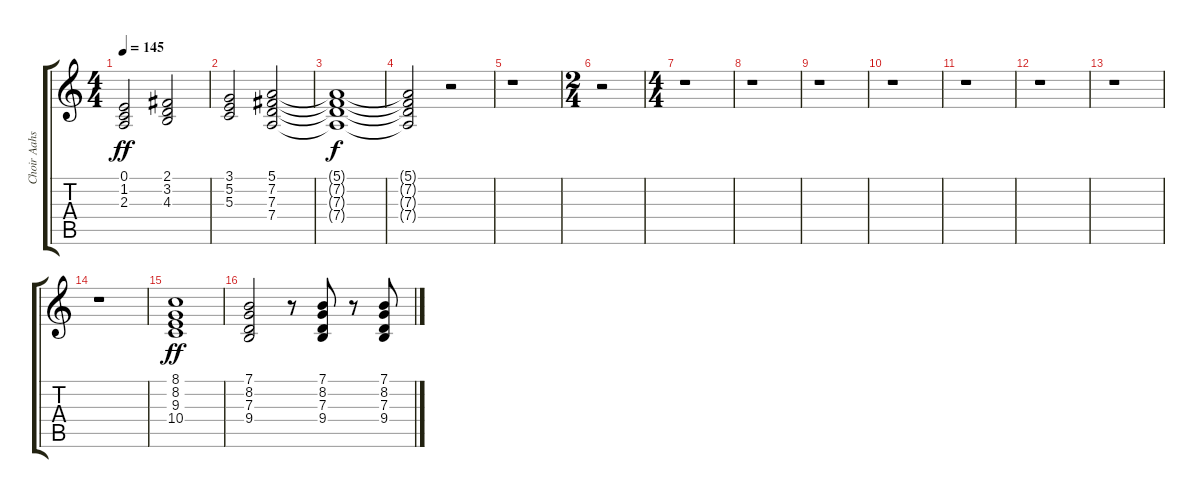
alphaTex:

\track ("Choir Aahs" "Choir Aahs") {instrument choiraahs}
\staff {score tabs}
\tuning (E4 B3 G3 D3 A2 E2) {hide}
\ts (4 4)
\tempo 145
\clef g2
\ks c
(0.1 1.2 2.3).2{dy ff} (2.1 3.2 4.3).2 |
(3.1 5.2 5.3).2 (5.1 7.2 7.3 7.4).2 |
(5.1{t} 7.2{t} 7.3{t} 7.4{t}).1{dy f} |
(5.1{t} 7.2{t} 7.3{t} 7.4{t}).2 r.2 |
r.1 |
\ts (2 4)
r.2 |
\ts (4 4)
r.1 |
r.1 |
r.1 |
r.1 |
r.1 |
r.1 |
r.1 |
r.1 |
(8.1 8.2 9.3 10.4).1{dy ff} |
(7.1 8.2 7.3 9.4).2 r.8 (7.1 8.2 7.3 9.4).8 r.8 (7.1 8.2 7.3 9.4).8
